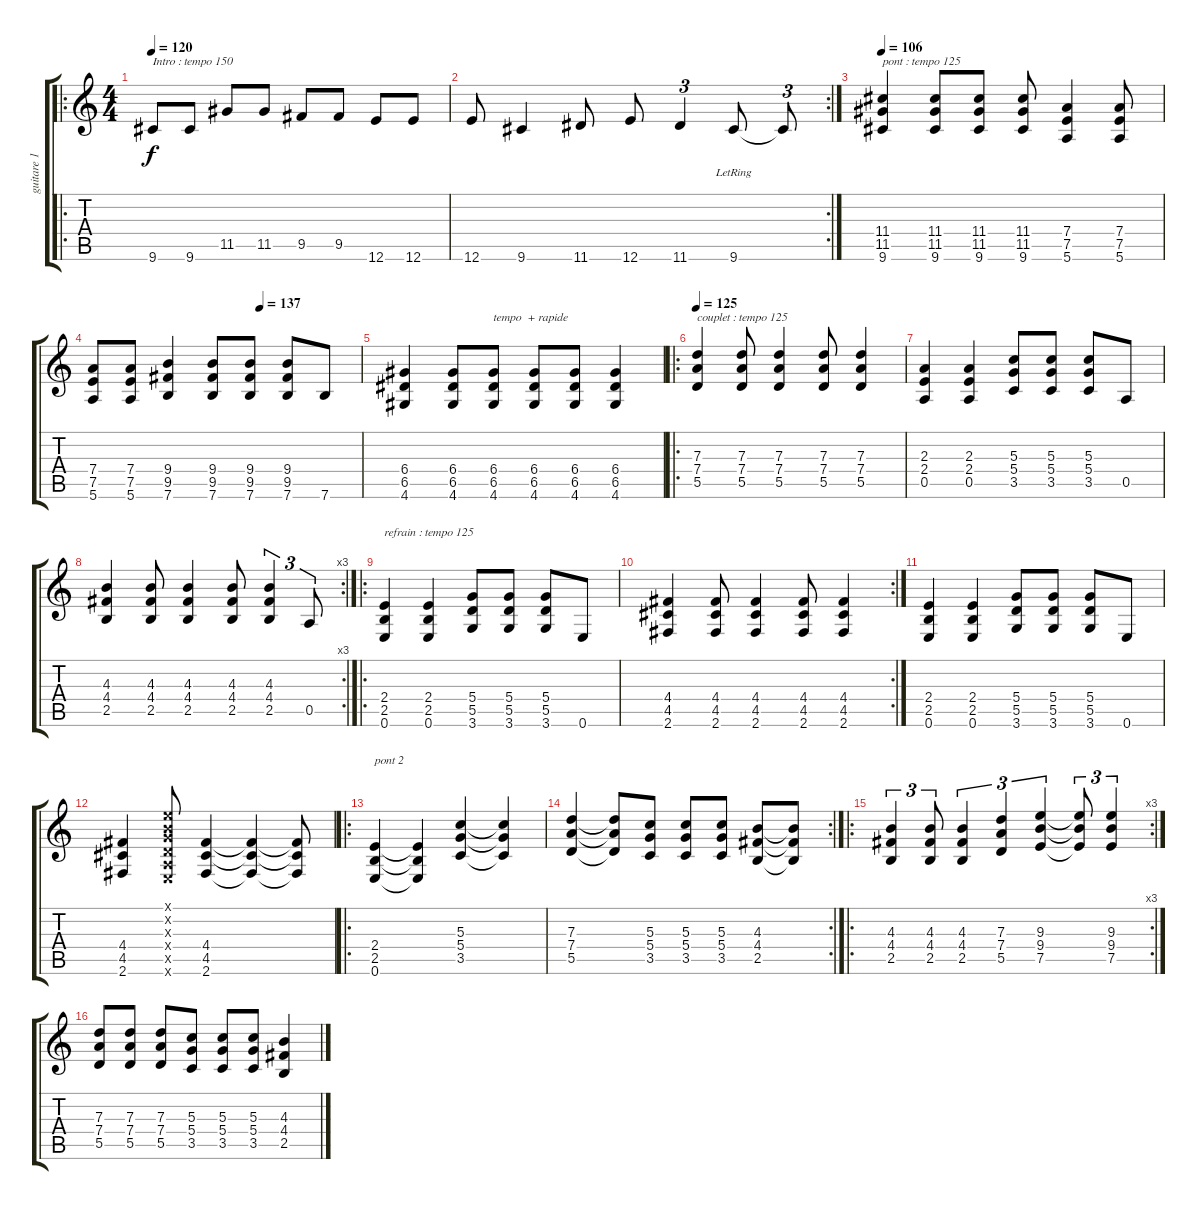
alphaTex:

\track ("guitare 1" "guitare 1") {instrument distortionguitar}
\staff {score tabs}
\tuning (E4 B3 G3 D3 A2 E2) {hide}
\ro
\ts (4 4)
\tempo 120
\tempo 150
\tempo 120
\clef g2
\ks c
9.6.8{txt "Intro : tempo 150" dy f instrument distortionguitar} 9.6.8 11.5.8 11.5.8 9.5.8 9.5.8 12.6.8 12.6.8 |
\rc 2
12.6.8 9.6.4 11.6.8 12.6.8 11.6.4{tu (3 2)} 9.6{lr}.8 9.6{t}.8{tu (3 2)} |
\tempo 106
(11.4 11.5 9.6).4{txt "pont : tempo 125"} (11.4 11.5 9.6).8 (11.4 11.5 9.6).8 (11.4 11.5 9.6).8 (7.4 7.5 5.6).4 (7.4 7.5 5.6).8 |
\tempo (137 0.625)
(7.4 7.5 5.6).8 (7.4 7.5 5.6).8 (9.4 9.5 7.6).4 (9.4 9.5 7.6).8 (9.4 9.5 7.6).8 (9.4 9.5 7.6).8 7.6.8 |
(6.4 6.5 4.6).4 (6.4 6.5 4.6).8 (6.4 6.5 4.6).8{txt "tempo  + rapide"} (6.4 6.5 4.6).8 (6.4 6.5 4.6).8 (6.4 6.5 4.6).4 |
\ro
\tempo 125
(7.3 7.4 5.5).4{txt "couplet : tempo 125"} (7.3 7.4 5.5).8 (7.3 7.4 5.5).4 (7.3 7.4 5.5).8 (7.3 7.4 5.5).4 |
(2.3 2.4 0.5).4 (2.3 2.4 0.5).4 (5.3 5.4 3.5).8 (5.3 5.4 3.5).8 (5.3 5.4 3.5).8 0.5.8 |
\rc 3
(4.3 4.4 2.5).4 (4.3 4.4 2.5).8 (4.3 4.4 2.5).4 (4.3 4.4 2.5).8 (4.3 4.4 2.5).4{tu (3 2)} 0.5.8{tu (3 2)} |
\ro
(2.4 2.5 0.6).4{txt "refrain : tempo 125"} (2.4 2.5 0.6).4 (5.4 5.5 3.6).8 (5.4 5.5 3.6).8 (5.4 5.5 3.6).8 0.6.8 |
\rc 2
(4.4 4.5 2.6).4 (4.4 4.5 2.6).8 (4.4 4.5 2.6).4 (4.4 4.5 2.6).8 (4.4 4.5 2.6).4 |
(2.4 2.5 0.6).4 (2.4 2.5 0.6).4 (5.4 5.5 3.6).8 (5.4 5.5 3.6).8 (5.4 5.5 3.6).8 0.6.8 |
(4.4 4.5 2.6).4 (0.1{x} 0.2{x} 0.3{x} 0.4{x} 0.5{x} 0.6{x}).8 (4.4 4.5 2.6).4 (4.4{t} 4.5{t} 2.6{t}).4 (4.4{t} 4.5{t} 2.6{t}).8 |
\ro
(2.4 2.5 0.6).4{txt "pont 2"} (2.4{t} 2.5{t} 0.6{t}).4 (5.3 5.4 3.5).4 (5.3{t} 5.4{t} 3.5{t}).4 |
\rc 2
(7.3 7.4 5.5).4 (7.3{t} 7.4{t} 5.5{t}).8 (5.3 5.4 3.5).8 (5.3 5.4 3.5).8 (5.3 5.4 3.5).8 (4.3 4.4 2.5).8 (4.3{t} 4.4{t} 2.5{t}).8 |
\ro
\rc 3
(4.3 4.4 2.5).4{tu (3 2)} (4.3 4.4 2.5).8{tu (3 2)} (4.3 4.4 2.5).4{tu (3 2)} (7.3 7.4 5.5).4{tu (3 2)} (9.3 9.4 7.5).4{tu (3 2)} (9.3{t} 9.4{t} 7.5{t}).8{tu (3 2)} (9.3 9.4 7.5).4{tu (3 2)} |
(7.3 7.4 5.5).8 (7.3 7.4 5.5).8 (7.3 7.4 5.5).8 (5.3 5.4 3.5).8 (5.3 5.4 3.5).8 (5.3 5.4 3.5).8 (4.3 4.4 2.5).4
